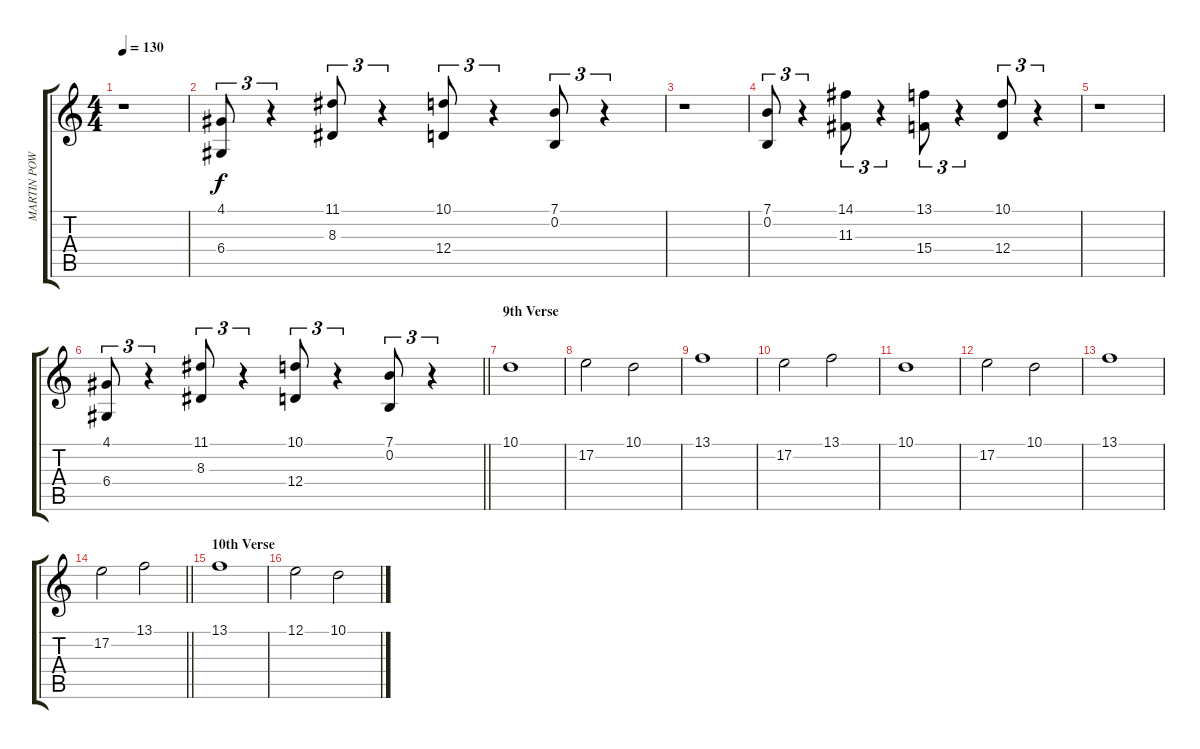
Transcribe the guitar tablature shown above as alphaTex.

\track ("MARTIN POWELL" "MARTIN POW") {instrument choiraahs}
\staff {score tabs}
\tuning (E4 B3 G3 D3 A2 E2) {hide}
\ts (4 4)
\tempo 130
\clef g2
\ks c
r.1{dy f} |
(4.1 6.4).8{tu (3 2)} r.4{tu (3 2)} (11.1 8.3).8{tu (3 2)} r.4{tu (3 2)} (10.1 12.4).8{tu (3 2)} r.4{tu (3 2)} (7.1 0.2).8{tu (3 2)} r.4{tu (3 2)} |
r.1 |
(7.1 0.2).8{tu (3 2) volume 13} r.4{tu (3 2)} (14.1 11.3).8{tu (3 2)} r.4{tu (3 2)} (13.1 15.4).8{tu (3 2)} r.4{tu (3 2)} (10.1 12.4).8{tu (3 2)} r.4{tu (3 2)} |
r.1 |
\barLineRight lightlight
(4.1 6.4).8{tu (3 2)} r.4{tu (3 2)} (11.1 8.3).8{tu (3 2)} r.4{tu (3 2)} (10.1 12.4).8{tu (3 2)} r.4{tu (3 2)} (7.1 0.2).8{tu (3 2)} r.4{tu (3 2)} |
\section ("" "9th Verse")
10.1.1{volume 11} |
17.2.2 10.1.2 |
13.1.1 |
17.2.2 13.1.2 |
10.1.1 |
17.2.2 10.1.2 |
13.1.1 |
\barLineRight lightlight
17.2.2 13.1.2 |
\section ("" "10th Verse")
13.1.1 |
12.1.2 10.1.2
